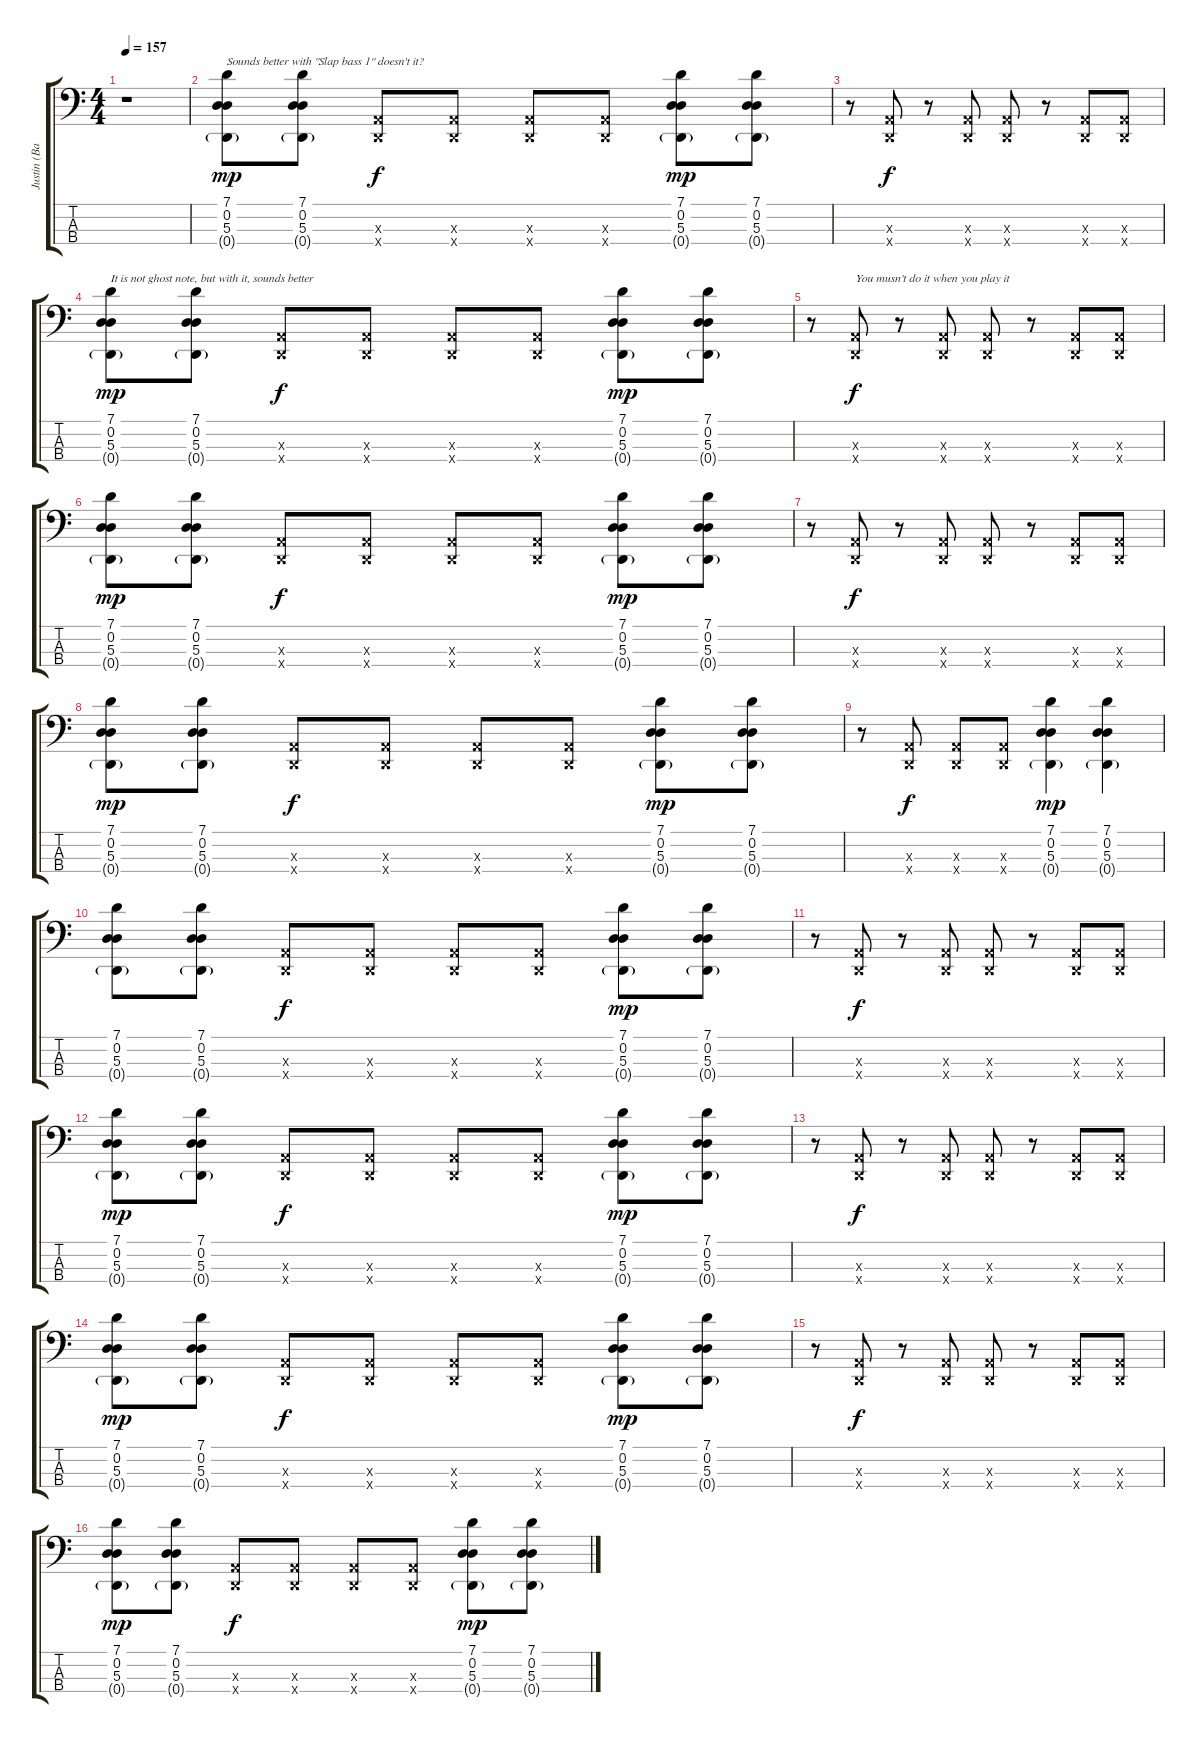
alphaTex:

\track ("Justin (Bass)" "Justin (Ba") {instrument slapbass1}
\staff {score tabs}
\tuning (G2 D2 A1 D1) {hide}
\ts (4 4)
\tempo 157
\clef f4
\ks c
r.1{dy mp instrument slapbass1} |
(7.1 0.2 5.3 0.4{g}).8{txt "Sounds better with \"Slap bass 1\" doesn't it?"} (7.1 0.2 5.3 0.4{g}).8 (0.3{x} 0.4{x}).8{dy f} (0.3{x} 0.4{x}).8 (0.3{x} 0.4{x}).8 (0.3{x} 0.4{x}).8 (7.1 0.2 5.3 0.4{g}).8{dy mp} (7.1 0.2 5.3 0.4{g}).8 |
r.8 (0.3{x} 0.4{x}).8{dy f} r.8 (0.3{x} 0.4{x}).8 (0.3{x} 0.4{x}).8 r.8 (0.3{x} 0.4{x}).8 (0.3{x} 0.4{x}).8 |
(7.1 0.2 5.3 0.4{g}).8{txt "It is not ghost note, but with it, sounds better" dy mp} (7.1 0.2 5.3 0.4{g}).8 (0.3{x} 0.4{x}).8{dy f} (0.3{x} 0.4{x}).8 (0.3{x} 0.4{x}).8 (0.3{x} 0.4{x}).8 (7.1 0.2 5.3 0.4{g}).8{dy mp} (7.1 0.2 5.3 0.4{g}).8 |
r.8 (0.3{x} 0.4{x}).8{txt "You musn't do it when you play it" dy f} r.8 (0.3{x} 0.4{x}).8 (0.3{x} 0.4{x}).8 r.8 (0.3{x} 0.4{x}).8 (0.3{x} 0.4{x}).8 |
(7.1 0.2 5.3 0.4{g}).8{dy mp} (7.1 0.2 5.3 0.4{g}).8 (0.3{x} 0.4{x}).8{dy f} (0.3{x} 0.4{x}).8 (0.3{x} 0.4{x}).8 (0.3{x} 0.4{x}).8 (7.1 0.2 5.3 0.4{g}).8{dy mp} (7.1 0.2 5.3 0.4{g}).8 |
r.8 (0.3{x} 0.4{x}).8{dy f} r.8 (0.3{x} 0.4{x}).8 (0.3{x} 0.4{x}).8 r.8 (0.3{x} 0.4{x}).8 (0.3{x} 0.4{x}).8 |
(7.1 0.2 5.3 0.4{g}).8{dy mp} (7.1 0.2 5.3 0.4{g}).8 (0.3{x} 0.4{x}).8{dy f} (0.3{x} 0.4{x}).8 (0.3{x} 0.4{x}).8 (0.3{x} 0.4{x}).8 (7.1 0.2 5.3 0.4{g}).8{dy mp} (7.1 0.2 5.3 0.4{g}).8 |
r.8 (0.3{x} 0.4{x}).8{dy f} (0.3{x} 0.4{x}).8 (0.3{x} 0.4{x}).8 (7.1 0.2 5.3 0.4{g}).4{dy mp} (7.1 0.2 5.3 0.4{g}).4 |
(7.1 0.2 5.3 0.4{g}).8 (7.1 0.2 5.3 0.4{g}).8 (0.3{x} 0.4{x}).8{dy f} (0.3{x} 0.4{x}).8 (0.3{x} 0.4{x}).8 (0.3{x} 0.4{x}).8 (7.1 0.2 5.3 0.4{g}).8{dy mp} (7.1 0.2 5.3 0.4{g}).8 |
r.8 (0.3{x} 0.4{x}).8{dy f} r.8 (0.3{x} 0.4{x}).8 (0.3{x} 0.4{x}).8 r.8 (0.3{x} 0.4{x}).8 (0.3{x} 0.4{x}).8 |
(7.1 0.2 5.3 0.4{g}).8{dy mp} (7.1 0.2 5.3 0.4{g}).8 (0.3{x} 0.4{x}).8{dy f} (0.3{x} 0.4{x}).8 (0.3{x} 0.4{x}).8 (0.3{x} 0.4{x}).8 (7.1 0.2 5.3 0.4{g}).8{dy mp} (7.1 0.2 5.3 0.4{g}).8 |
r.8 (0.3{x} 0.4{x}).8{dy f} r.8 (0.3{x} 0.4{x}).8 (0.3{x} 0.4{x}).8 r.8 (0.3{x} 0.4{x}).8 (0.3{x} 0.4{x}).8 |
(7.1 0.2 5.3 0.4{g}).8{dy mp} (7.1 0.2 5.3 0.4{g}).8 (0.3{x} 0.4{x}).8{dy f} (0.3{x} 0.4{x}).8 (0.3{x} 0.4{x}).8 (0.3{x} 0.4{x}).8 (7.1 0.2 5.3 0.4{g}).8{dy mp} (7.1 0.2 5.3 0.4{g}).8 |
r.8 (0.3{x} 0.4{x}).8{dy f} r.8 (0.3{x} 0.4{x}).8 (0.3{x} 0.4{x}).8 r.8 (0.3{x} 0.4{x}).8 (0.3{x} 0.4{x}).8 |
(7.1 0.2 5.3 0.4{g}).8{dy mp} (7.1 0.2 5.3 0.4{g}).8 (0.3{x} 0.4{x}).8{dy f} (0.3{x} 0.4{x}).8 (0.3{x} 0.4{x}).8 (0.3{x} 0.4{x}).8 (7.1 0.2 5.3 0.4{g}).8{dy mp} (7.1 0.2 5.3 0.4{g}).8
